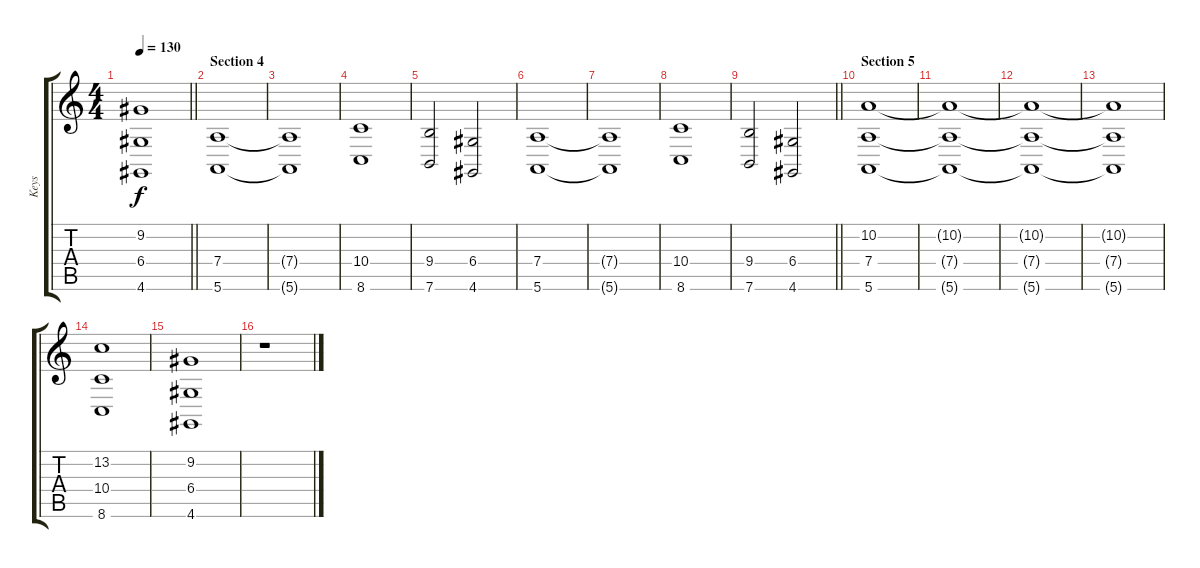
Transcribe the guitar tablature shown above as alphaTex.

\track ("Keys" "Keys") {instrument stringensemble1}
\staff {score tabs}
\tuning (E4 B3 G3 D3 A2 E2) {hide}
\ts (4 4)
\tempo 130
\clef g2
\barLineRight lightlight
\ks c
(9.2 6.4 4.6).1{dy f} |
\section ("" "Section 4")
(7.4 5.6).1 |
(7.4{t} 5.6{t}).1 |
(10.4 8.6).1 |
(9.4 7.6).2 (6.4 4.6).2 |
(7.4 5.6).1 |
(7.4{t} 5.6{t}).1 |
(10.4 8.6).1 |
\barLineRight lightlight
(9.4 7.6).2 (6.4 4.6).2 |
\section ("" "Section 5")
(10.2 7.4 5.6).1 |
(10.2{t} 7.4{t} 5.6{t}).1 |
(10.2{t} 7.4{t} 5.6{t}).1 |
(10.2{t} 7.4{t} 5.6{t}).1 |
(13.2 10.4 8.6).1 |
(9.2 6.4 4.6).1 |
r.1
